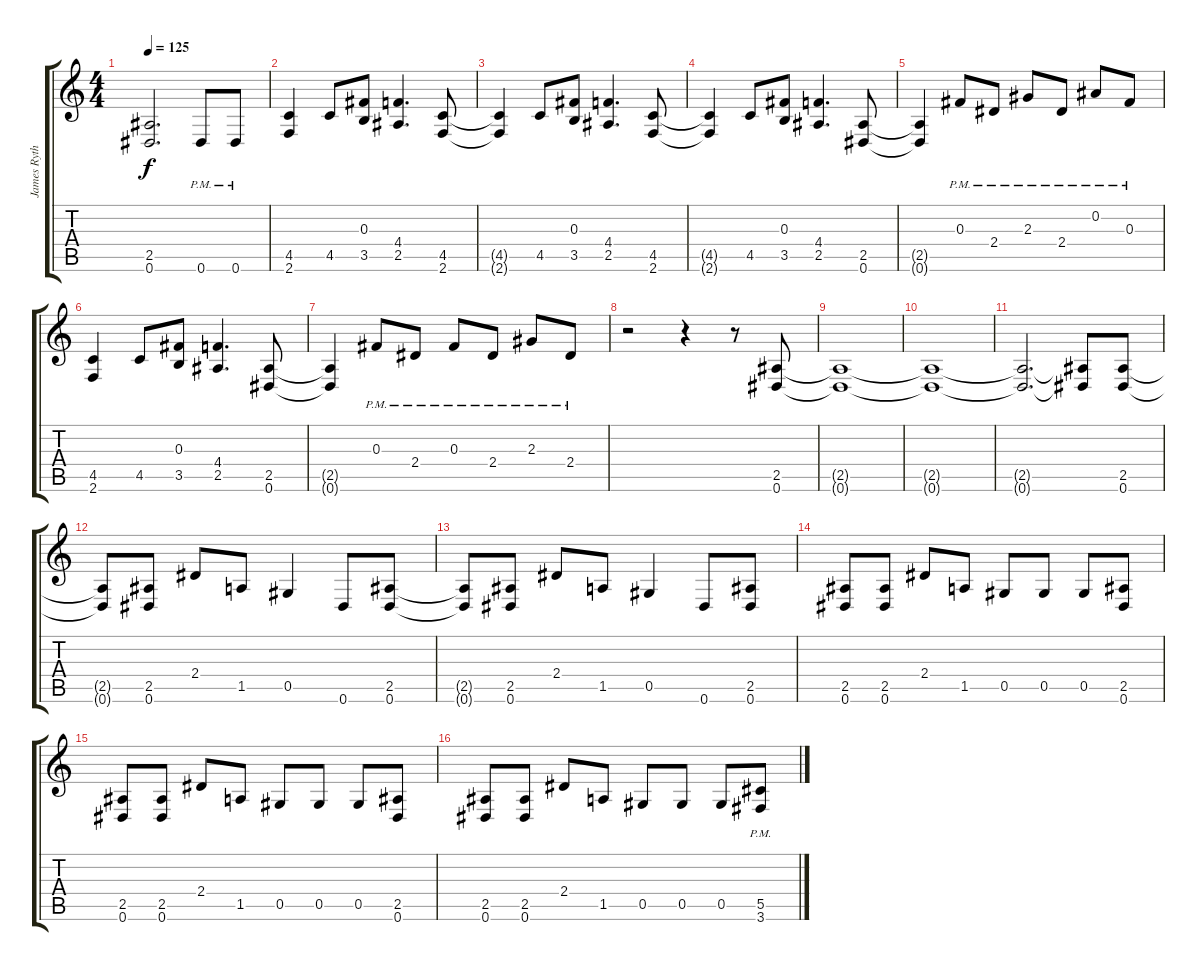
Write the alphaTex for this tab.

\track ("James Rythm" "James Ryth") {instrument distortionguitar}
\staff {score tabs}
\tuning (Eb4 Bb3 Gb3 Db3 Ab2 Eb2) {hide}
\ts (4 4)
\tempo 125
\clef g2
\ks c
(2.5{t} 0.6{t}).2{d dy f} 0.6{pm}.8 0.6{pm}.8 |
(4.5 2.6).4 4.5.8 (0.3 3.5).8 (4.4 2.5).4{d} (4.5 2.6).8 |
(4.5{t} 2.6{t}).4 4.5.8 (0.3 3.5).8 (4.4 2.5).4{d} (4.5 2.6).8 |
(4.5{t} 2.6{t}).4 4.5.8 (0.3 3.5).8 (4.4 2.5).4{d} (2.5 0.6).8 |
(2.5{t} 0.6{t}).4 0.3{pm}.8 2.4{pm}.8 2.3{pm}.8 2.4{pm}.8 0.2{pm}.8 0.3{pm}.8 |
(4.5 2.6).4 4.5.8 (0.3 3.5).8 (4.4 2.5).4{d} (2.5 0.6).8 |
(2.5{t} 0.6{t}).4 0.3{pm}.8 2.4{pm}.8 0.3{pm}.8 2.4{pm}.8 2.3{pm}.8 2.4{pm}.8 |
r.2 r.4 r.8 (2.5 0.6).8 |
(2.5{t} 0.6{t}).1 |
(2.5{t} 0.6{t}).1 |
(2.5{t} 0.6{t}).2{d} (2.5{t} 0.6{t}).8 (2.5 0.6).8 |
(2.5{t} 0.6{t}).8 (2.5 0.6).8 2.4.8 1.5.8 0.5.4 0.6.8 (2.5 0.6).8 |
(2.5{t} 0.6{t}).8 (2.5 0.6).8 2.4.8 1.5.8 0.5.4 0.6.8 (2.5 0.6).8 |
(2.5 0.6).8 (2.5 0.6).8 2.4.8 1.5.8 0.5.8 0.5.8 0.5.8 (2.5 0.6).8 |
(2.5 0.6).8 (2.5 0.6).8 2.4.8 1.5.8 0.5.8 0.5.8 0.5.8 (2.5 0.6).8 |
(2.5 0.6).8 (2.5 0.6).8 2.4.8 1.5.8 0.5.8 0.5.8 0.5.8 (5.5{pm} 3.6{pm}).8
